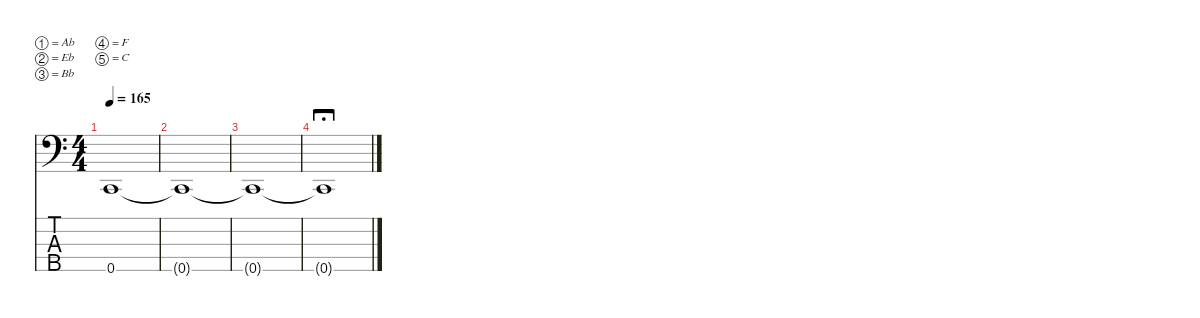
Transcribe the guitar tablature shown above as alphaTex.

\defaultSystemsLayout 4
\hideDynamics
\bracketExtendMode nobrackets
\singleTrackTrackNamePolicy hidden
\multiTrackTrackNamePolicy hidden
\firstSystemTrackNameMode fullname
\firstSystemTrackNameOrientation horizontal
\otherSystemsTrackNameOrientation horizontal
\track ("John Harder (Bass Guitar)" "fl.bs.") {instrument fretlessbass}
\staff {score tabs}
\tuning (Ab2 Eb2 Bb1 F1 C1)
\ts (4 4)
\tempo 165
\clef f4
\ks c
0.5.1{dy f beam Up} |
0.5{t}.1{beam Up} |
0.5{t}.1{beam Up} |
0.5{t}.1{fermata (long 1) beam Up}
